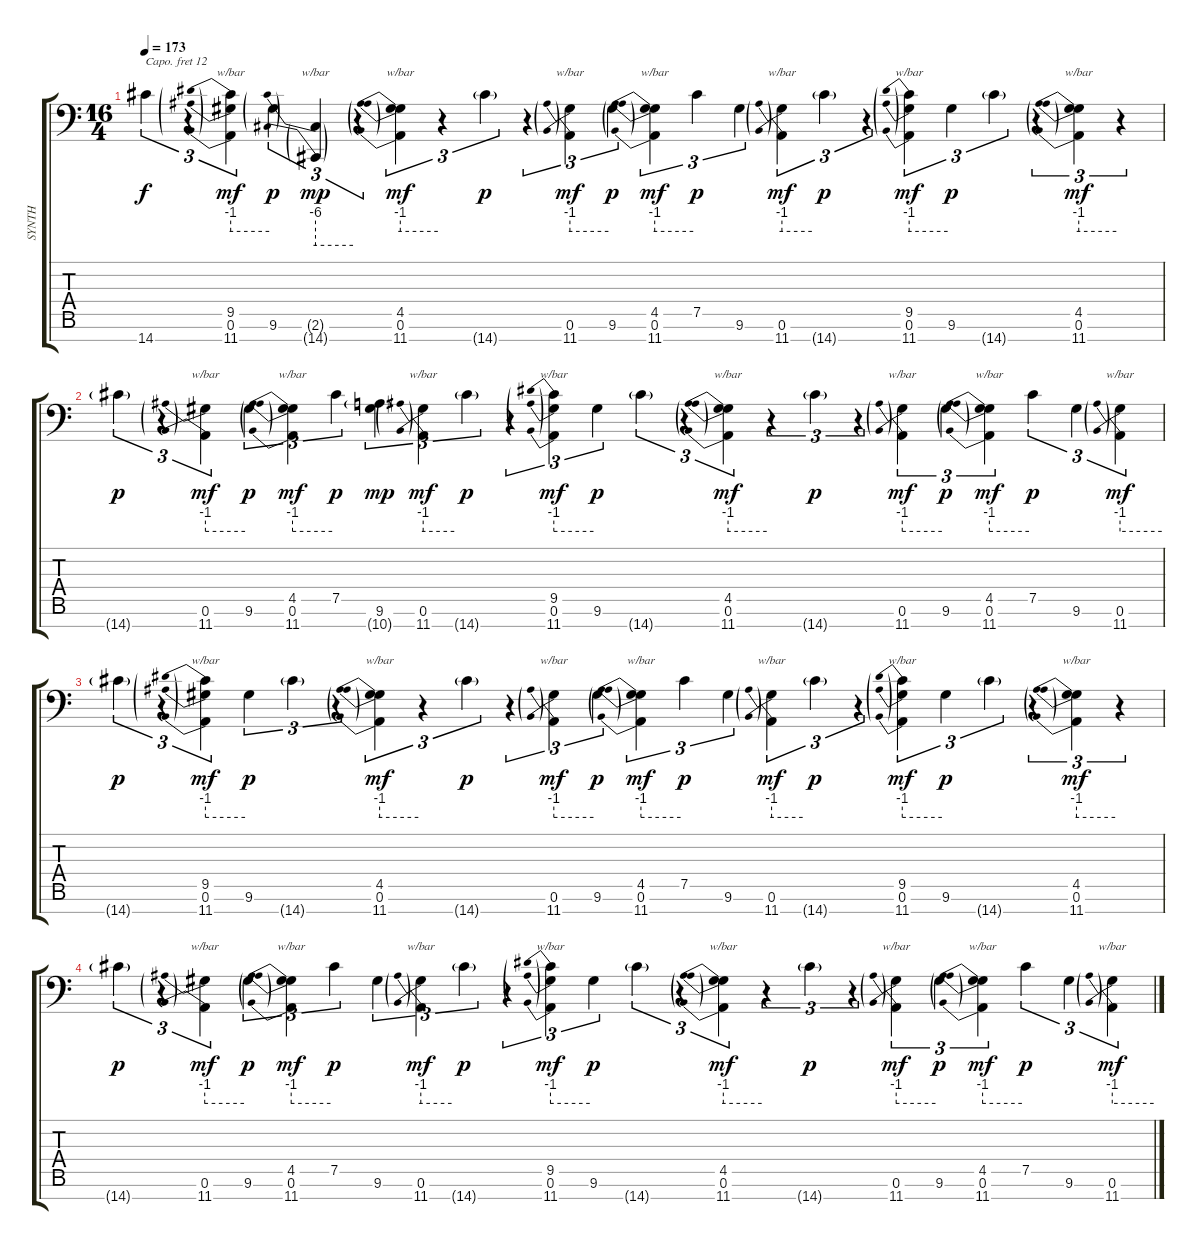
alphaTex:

\track ("SYNTH" "SYNTH") {instrument synthbrass2}
\staff {score tabs}
\capo 12
\tuning (Eb4 B3 Gb3 B2 Gb2 B1 B-1) {hide}
\ts (16 4)
\tempo 173
\clef f4
\ks c
14.7.4{tu (3 2) dy f} r.4{tu (3 2)} (9.5 0.6 11.7).4{tu (3 2) tbe (predive default 0 -4 60 -4) dy mf} 9.6.4{tu (3 2) dy p} (2.6{g} 14.7{g}).4{tu (3 2) tbe (predive default 0 -24 60 -24) dy mp} r.4{tu (3 2)} (4.5 0.6 11.7).4{tu (3 2) tbe (predive default 0 -4 60 -4) dy mf} r.4{tu (3 2)} 14.7{g}.4{tu (3 2) dy p} r.4{tu (3 2)} (0.6 11.7).4{tu (3 2) tbe (predive default 0 -4 60 -4) dy mf} 9.6.4{tu (3 2) dy p} (4.5 0.6 11.7).4{tu (3 2) tbe (predive default 0 -4 60 -4) dy mf} 7.5.4{tu (3 2) dy p} 9.6.4{tu (3 2)} (0.6 11.7).4{tu (3 2) tbe (predive default 0 -4 60 -4) dy mf} 14.7{g}.4{tu (3 2) dy p} r.4{tu (3 2)} (9.5 0.6 11.7).4{tu (3 2) tbe (predive default 0 -4 60 -4) dy mf} 9.6.4{tu (3 2) dy p} 14.7{g}.4{tu (3 2)} r.4{tu (3 2)} (4.5 0.6 11.7).4{tu (3 2) tbe (predive default 0 -4 60 -4) dy mf} r.4{tu (3 2)} |
14.7{g}.4{tu (3 2) dy p} r.4{tu (3 2)} (0.6 11.7).4{tu (3 2) tbe (predive default 0 -4 60 -4) dy mf} 9.6.4{tu (3 2) dy p} (4.5 0.6 11.7).4{tu (3 2) tbe (predive default 0 -4 60 -4) dy mf} 7.5.4{tu (3 2) dy p} (9.6 10.7{g}).4{tu (3 2) dy mp} (0.6 11.7).4{tu (3 2) tbe (predive default 0 -4 60 -4) dy mf} 14.7{g}.4{tu (3 2) dy p} r.4{tu (3 2)} (9.5 0.6 11.7).4{tu (3 2) tbe (predive default 0 -4 60 -4) dy mf} 9.6.4{tu (3 2) dy p} 14.7{g}.4{tu (3 2)} r.4{tu (3 2)} (4.5 0.6 11.7).4{tu (3 2) tbe (predive default 0 -4 60 -4) dy mf} r.4{tu (3 2)} 14.7{g}.4{tu (3 2) dy p} r.4{tu (3 2)} (0.6 11.7).4{tu (3 2) tbe (predive default 0 -4 60 -4) dy mf} 9.6.4{tu (3 2) dy p} (4.5 0.6 11.7).4{tu (3 2) tbe (predive default 0 -4 60 -4) dy mf} 7.5.4{tu (3 2) dy p} 9.6.4{tu (3 2)} (0.6 11.7).4{tu (3 2) tbe (predive default 0 -4 60 -4) dy mf} |
14.7{g}.4{tu (3 2) dy p} r.4{tu (3 2)} (9.5 0.6 11.7).4{tu (3 2) tbe (predive default 0 -4 60 -4) dy mf} 9.6.4{tu (3 2) dy p} 14.7{g}.4{tu (3 2)} r.4{tu (3 2)} (4.5 0.6 11.7).4{tu (3 2) tbe (predive default 0 -4 60 -4) dy mf} r.4{tu (3 2)} 14.7{g}.4{tu (3 2) dy p} r.4{tu (3 2)} (0.6 11.7).4{tu (3 2) tbe (predive default 0 -4 60 -4) dy mf} 9.6.4{tu (3 2) dy p} (4.5 0.6 11.7).4{tu (3 2) tbe (predive default 0 -4 60 -4) dy mf} 7.5.4{tu (3 2) dy p} 9.6.4{tu (3 2)} (0.6 11.7).4{tu (3 2) tbe (predive default 0 -4 60 -4) dy mf} 14.7{g}.4{tu (3 2) dy p} r.4{tu (3 2)} (9.5 0.6 11.7).4{tu (3 2) tbe (predive default 0 -4 60 -4) dy mf} 9.6.4{tu (3 2) dy p} 14.7{g}.4{tu (3 2)} r.4{tu (3 2)} (4.5 0.6 11.7).4{tu (3 2) tbe (predive default 0 -4 60 -4) dy mf} r.4{tu (3 2)} |
14.7{g}.4{tu (3 2) dy p} r.4{tu (3 2)} (0.6 11.7).4{tu (3 2) tbe (predive default 0 -4 60 -4) dy mf} 9.6.4{tu (3 2) dy p} (4.5 0.6 11.7).4{tu (3 2) tbe (predive default 0 -4 60 -4) dy mf} 7.5.4{tu (3 2) dy p} 9.6.4{tu (3 2)} (0.6 11.7).4{tu (3 2) tbe (predive default 0 -4 60 -4) dy mf} 14.7{g}.4{tu (3 2) dy p} r.4{tu (3 2)} (9.5 0.6 11.7).4{tu (3 2) tbe (predive default 0 -4 60 -4) dy mf} 9.6.4{tu (3 2) dy p} 14.7{g}.4{tu (3 2)} r.4{tu (3 2)} (4.5 0.6 11.7).4{tu (3 2) tbe (predive default 0 -4 60 -4) dy mf} r.4{tu (3 2)} 14.7{g}.4{tu (3 2) dy p} r.4{tu (3 2)} (0.6 11.7).4{tu (3 2) tbe (predive default 0 -4 60 -4) dy mf} 9.6.4{tu (3 2) dy p} (4.5 0.6 11.7).4{tu (3 2) tbe (predive default 0 -4 60 -4) dy mf} 7.5.4{tu (3 2) dy p} 9.6.4{tu (3 2)} (0.6 11.7).4{tu (3 2) tbe (predive default 0 -4 60 -4) dy mf}
